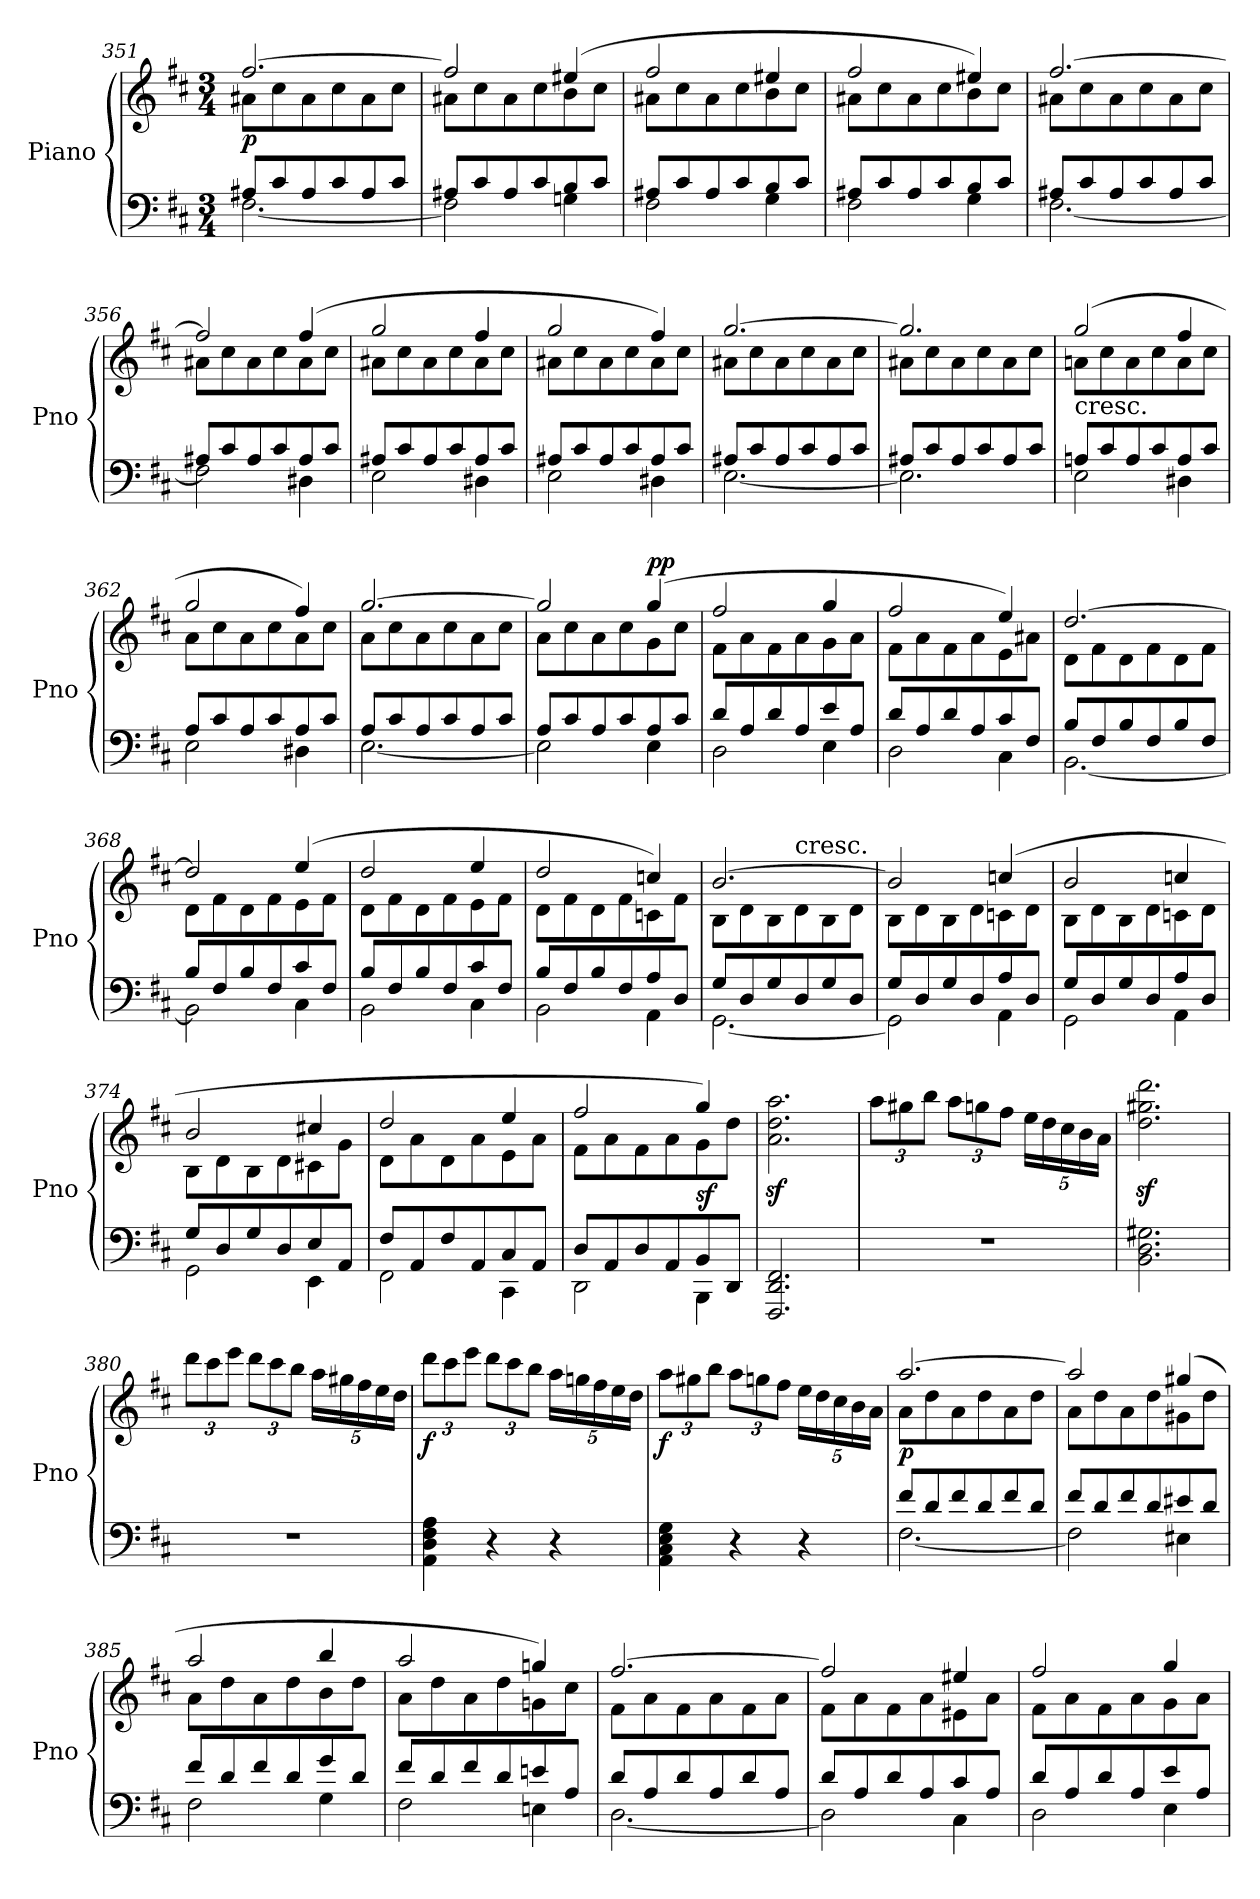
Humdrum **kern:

**kern	**kern	**dynam
*part1	*part1	*part1
*staff2	*staff1	*staff1/2
*I"Piano	*	*
*I'Pno	*	*
!!LO:PB:g=z
*clefF4	*clefG2	*
*k[f#c#]	*k[f#c#]	*
*D:	*D:	*
*M3/4	*M3/4	*
=351	=351	=351
*^	*^	*
!	!	!	!	!LO:DY:b
8A#X/L	[2.F#\	[2.ff#/	8a#X\L	p
8c#/	.	.	8cc#\	.
8A#/	.	.	8a#\	.
8c#/	.	.	8cc#\	.
8A#/	.	.	8a#\	.
8c#/J	.	.	8cc#\J	.
=352	=352	=352	=352	=352
8A#X/L	2F#\]	2ff#/]	8a#X\L	.
8c#/	.	.	8cc#\	.
8A#/	.	.	8a#\	.
8c#/	.	.	8cc#\	.
8B/	4Gn\	(4ee#X/	8b\	.
8c#/J	.	.	8cc#\J	.
=353	=353	=353	=353	=353
8A#X/L	2F#\	2ff#/	8a#X\L	.
8c#/	.	.	8cc#\	.
8A#/	.	.	8a#\	.
8c#/	.	.	8cc#\	.
8B/	4G\	4ee#X/	8b\	.
8c#/J	.	.	8cc#\J	.
=354	=354	=354	=354	=354
8A#X/L	2F#\	2ff#/	8a#X\L	.
8c#/	.	.	8cc#\	.
8A#/	.	.	8a#\	.
8c#/	.	.	8cc#\	.
8B/	4G\	4ee#X/)	8b\	.
8c#/J	.	.	8cc#\J	.
=355	=355	=355	=355	=355
8A#X/L	[2.F#\	[2.ff#/	8a#X\L	.
8c#/	.	.	8cc#\	.
8A#/	.	.	8a#\	.
8c#/	.	.	8cc#\	.
8A#/	.	.	8a#\	.
8c#/J	.	.	8cc#\J	.
=356	=356	=356	=356	=356
8A#X/L	2F#\]	2ff#/]	8a#X\L	.
8c#/	.	.	8cc#\	.
8A#/	.	.	8a#\	.
8c#/	.	.	8cc#\	.
8A#/	4D#X\	(4ff#/	8a#\	.
8c#/J	.	.	8cc#\J	.
=357	=357	=357	=357	=357
8A#X/L	2E\	2gg/	8a#X\L	.
8c#/	.	.	8cc#\	.
8A#/	.	.	8a#\	.
8c#/	.	.	8cc#\	.
8A#/	4D#X\	4ff#/	8a#\	.
8c#/J	.	.	8cc#\J	.
!!LO:PB:g=z	!!
=358	=358	=358	=358	=358
8A#X/L	2E\	2gg/	8a#X\L	.
8c#/	.	.	8cc#\	.
8A#/	.	.	8a#\	.
8c#/	.	.	8cc#\	.
8A#/	4D#X\	4ff#/)	8a#\	.
8c#/J	.	.	8cc#\J	.
!!LO:PB:g=z	!!
=359	=359	=359	=359	=359
8A#X/L	[2.E\	[2.gg/	8a#X\L	.
8c#/	.	.	8cc#\	.
8A#/	.	.	8a#\	.
8c#/	.	.	8cc#\	.
8A#/	.	.	8a#\	.
8c#/J	.	.	8cc#\J	.
=360	=360	=360	=360	=360
8A#X/L	2.E\]	2.gg/]	8a#X\L	.
8c#/	.	.	8cc#\	.
8A#/	.	.	8a#\	.
8c#/	.	.	8cc#\	.
8A#/	.	.	8a#\	.
8c#/J	.	.	8cc#\J	.
=361	=361	=361	=361	=361
!	!	!LO:TX:b:t=cresc.	!	!
8An/L	2E\	(2gg/	8an\L	.
8c#/	.	.	8cc#\	.
8A/	.	.	8a\	.
8c#/	.	.	8cc#\	.
8A/	4D#X\	4ff#/	8a\	.
8c#/J	.	.	8cc#\J	.
=362	=362	=362	=362	=362
8A/L	2E\	2gg/	8a\L	.
8c#/	.	.	8cc#\	.
8A/	.	.	8a\	.
8c#/	.	.	8cc#\	.
8A/	4D#X\	4ff#/)	8a\	.
8c#/J	.	.	8cc#\J	.
=363	=363	=363	=363	=363
8A/L	[2.E\	[2.gg/	8a\L	.
8c#/	.	.	8cc#\	.
8A/	.	.	8a\	.
8c#/	.	.	8cc#\	.
8A/	.	.	8a\	.
8c#/J	.	.	8cc#\J	.
=364	=364	=364	=364	=364
8A/L	2E\]	2gg/]	8a\L	.
8c#/	.	.	8cc#\	.
8A/	.	.	8a\	.
8c#/	.	.	8cc#\	.
!	!	!	!	!LO:DY:b=2
!	!	!	!	!LO:DY:n=1:a
8A/	4E\	(4gg/	8g\	p p
8c#/J	.	.	8cc#\J	.
!!LO:PB:g=z	!!
=365	=365	=365	=365	=365
8d/L	2D\	2ff#/	8f#\L	.
8A/	.	.	8a\	.
8d/	.	.	8f#\	.
8A/	.	.	8a\	.
8e/	4E\	4gg/	8g\	.
8A/J	.	.	8a\J	.
!!LO:PB:g=z	!!
=366	=366	=366	=366	=366
8d/L	2D\	2ff#/	8f#\L	.
8A/	.	.	8a\	.
8d/	.	.	8f#\	.
8A/	.	.	8a\	.
8c#/	4C#\	4ee/)	8e\	.
8F#/J	.	.	8a#X\J	.
=367	=367	=367	=367	=367
8B/L	[2.BB\	[2.dd/	8d\L	.
8F#/	.	.	8f#\	.
8B/	.	.	8d\	.
8F#/	.	.	8f#\	.
8B/	.	.	8d\	.
8F#/J	.	.	8f#\J	.
=368	=368	=368	=368	=368
8B/L	2BB\]	2dd/]	8d\L	.
8F#/	.	.	8f#\	.
8B/	.	.	8d\	.
8F#/	.	.	8f#\	.
8c#/	4C#\	(4ee/	8e\	.
8F#/J	.	.	8f#\J	.
=369	=369	=369	=369	=369
8B/L	2BB\	2dd/	8d\L	.
8F#/	.	.	8f#\	.
8B/	.	.	8d\	.
8F#/	.	.	8f#\	.
8c#/	4C#\	4ee/	8e\	.
8F#/J	.	.	8f#\J	.
=370	=370	=370	=370	=370
8B/L	2BB\	2dd/	8d\L	.
8F#/	.	.	8f#\	.
8B/	.	.	8d\	.
8F#/	.	.	8f#\	.
8A/	4AA\	4ccn/)	8cn\	.
8D/J	.	.	8f#\J	.
=371	=371	=371	=371	=371
8G/L	[2.GG\	[2.b/	8B\L	.
8D/	.	.	8d\	.
8G/	.	.	8B\	.
!	!	!	!LO:TX:a:t=cresc.	!
8D/	.	.	8d\	.
8G/	.	.	8B\	.
8D/J	.	.	8d\J	.
!!LO:PB:g=z	!!
=372	=372	=372	=372	=372
8G/L	2GG\]	2b/]	8B\L	.
8D/	.	.	8d\	.
8G/	.	.	8B\	.
8D/	.	.	8d\	.
8A/	4AA\	(4ccn/	8cn\	.
8D/J	.	.	8d\J	.
!!LO:PB:g=z	!!
=373	=373	=373	=373	=373
8G/L	2GG\	2b/	8B\L	.
8D/	.	.	8d\	.
8G/	.	.	8B\	.
8D/	.	.	8d\	.
8A/	4AA\	4ccn/	8cn\	.
8D/J	.	.	8d\J	.
=374	=374	=374	=374	=374
8G/L	2GG\	2b/	8B\L	.
8D/	.	.	8d\	.
8G/	.	.	8B\	.
8D/	.	.	8d\	.
!	!	!	!	!LO:DY:b=2
!	!	!	!	!LO:DY:n=1:a
8E/	4EE\	4cc#X/	8c#X\	sf sf
8AA/J	.	.	8g\J	.
=375	=375	=375	=375	=375
8F#/L	2FF#\	2dd/	8d\L	.
8AA/	.	.	8a\	.
8F#/	.	.	8d\	.
8AA/	.	.	8a\	.
!	!	!	!	!LO:DY:b=2
!	!	!	!	!LO:DY:n=1:a
8C#/	4CC#\	4ee/	8e\	sf sf
8AA/J	.	.	8a\J	.
=376	=376	=376	=376	=376
8D/L	2DD\	2ff#/	8f#\L	.
8AA/	.	.	8a\	.
8D/	.	.	8f#\	.
8AA/	.	.	8a\	.
!	!	!	!	!LO:DY:b
8BB/	4BBB\	4gg/)	8g\	sf
8DD/J	.	.	8dd\J	.
*v	*v	*	*	*
*	*v	*v	*
=377	=377	=377
2.FFF#/ 2.DD/ 2.FF#/	2.a\z< 2.dd\z< 2.aa\z<	.
=378	=378	=378
*	*Xbrackettup	*
2.r	12aa\L	.
.	12gg#X\	.
.	12bb\J	.
.	12aa\L	.
.	12ggn\	.
.	12ff#\J	.
.	20ee\LL	.
.	20dd\	.
.	20cc#\	.
.	20b\	.
.	20a\JJ	.
!!LO:PB:g=z
=379	=379	=379
2.BB\ 2.D\ 2.G#X\	2.dd\z< 2.gg#X\z< 2.ddd\z<	.
!!LO:PB:g=z
=380	=380	=380
2.r	12ddd\L	.
.	12ccc#\	.
.	12eee\J	.
.	12ddd\L	.
.	12ccc#\	.
.	12bb\J	.
.	20aa\LL	.
.	20gg#X\	.
.	20ff#\	.
.	20ee\	.
.	20dd\JJ	.
=381	=381	=381
!	!	!LO:DY:b
4AA\ 4D\ 4F#\ 4A\	12ddd\L	f
.	12ccc#\	.
.	12eee\J	.
4r	12ddd\L	.
.	12ccc#\	.
.	12bb\J	.
4r	20aa\LL	.
.	20ggn\	.
.	20ff#\	.
.	20ee\	.
.	20dd\JJ	.
=382	=382	=382
!	!	!LO:DY:b
4AA\ 4C#\ 4E\ 4G\	12aa\L	f
.	12gg#X\	.
.	12bb\J	.
4r	12aa\L	.
.	12ggn\	.
.	12ff#\J	.
4r	20ee\LL	.
.	20dd\	.
.	20cc#\	.
.	20b\	.
.	20a\JJ	.
=383	=383	=383
*^	*^	*
!	!	!	!	!LO:DY:b
8f#/L	[2.F#\	[2.aa/	8a\L	p
8d/	.	.	8dd\	.
8f#/	.	.	8a\	.
8d/	.	.	8dd\	.
8f#/	.	.	8a\	.
8d/J	.	.	8dd\J	.
!!LO:PB:g=z	!!
=384	=384	=384	=384	=384
8f#/L	2F#\]	2aa/]	8a\L	.
8d/	.	.	8dd\	.
8f#/	.	.	8a\	.
8d/	.	.	8dd\	.
8e#X/	4E#X\	(4gg#X/	8g#X\	.
8d/J	.	.	8dd\J	.
=385	=385	=385	=385	=385
8f#/L	2F#\	2aa/	8a\L	.
8d/	.	.	8dd\	.
8f#/	.	.	8a\	.
8d/	.	.	8dd\	.
8g/	4G\	4bb/	8b\	.
8d/J	.	.	8dd\J	.
=386	=386	=386	=386	=386
8f#/L	2F#\	2aa/	8a\L	.
8d/	.	.	8dd\	.
8f#/	.	.	8a\	.
8d/	.	.	8dd\	.
8en/	4En\	4ggn/)	8gn\	.
8A/J	.	.	8cc#\J	.
=387	=387	=387	=387	=387
8d/L	[2.D\	[2.ff#/	8f#\L	.
8A/	.	.	8a\	.
8d/	.	.	8f#\	.
8A/	.	.	8a\	.
8d/	.	.	8f#\	.
8A/J	.	.	8a\J	.
=388	=388	=388	=388	=388
8d/L	2D\]	2ff#/]	8f#\L	.
8A/	.	.	8a\	.
8d/	.	.	8f#\	.
8A/	.	.	8a\	.
8c#/	4C#\	4ee#X/	8e#X\	.
8A/J	.	.	8a\J	.
=389	=389	=389	=389	=389
8d/L	2D\	2ff#/	8f#\L	.
8A/	.	.	8a\	.
8d/	.	.	8f#\	.
8A/	.	.	8a\	.
8e/	4E\	4gg/	8g\	.
8A/J	.	.	8a\J	.
*v	*v	*	*	*
*	*v	*v	*
=	=	=
*-	*-	*-
